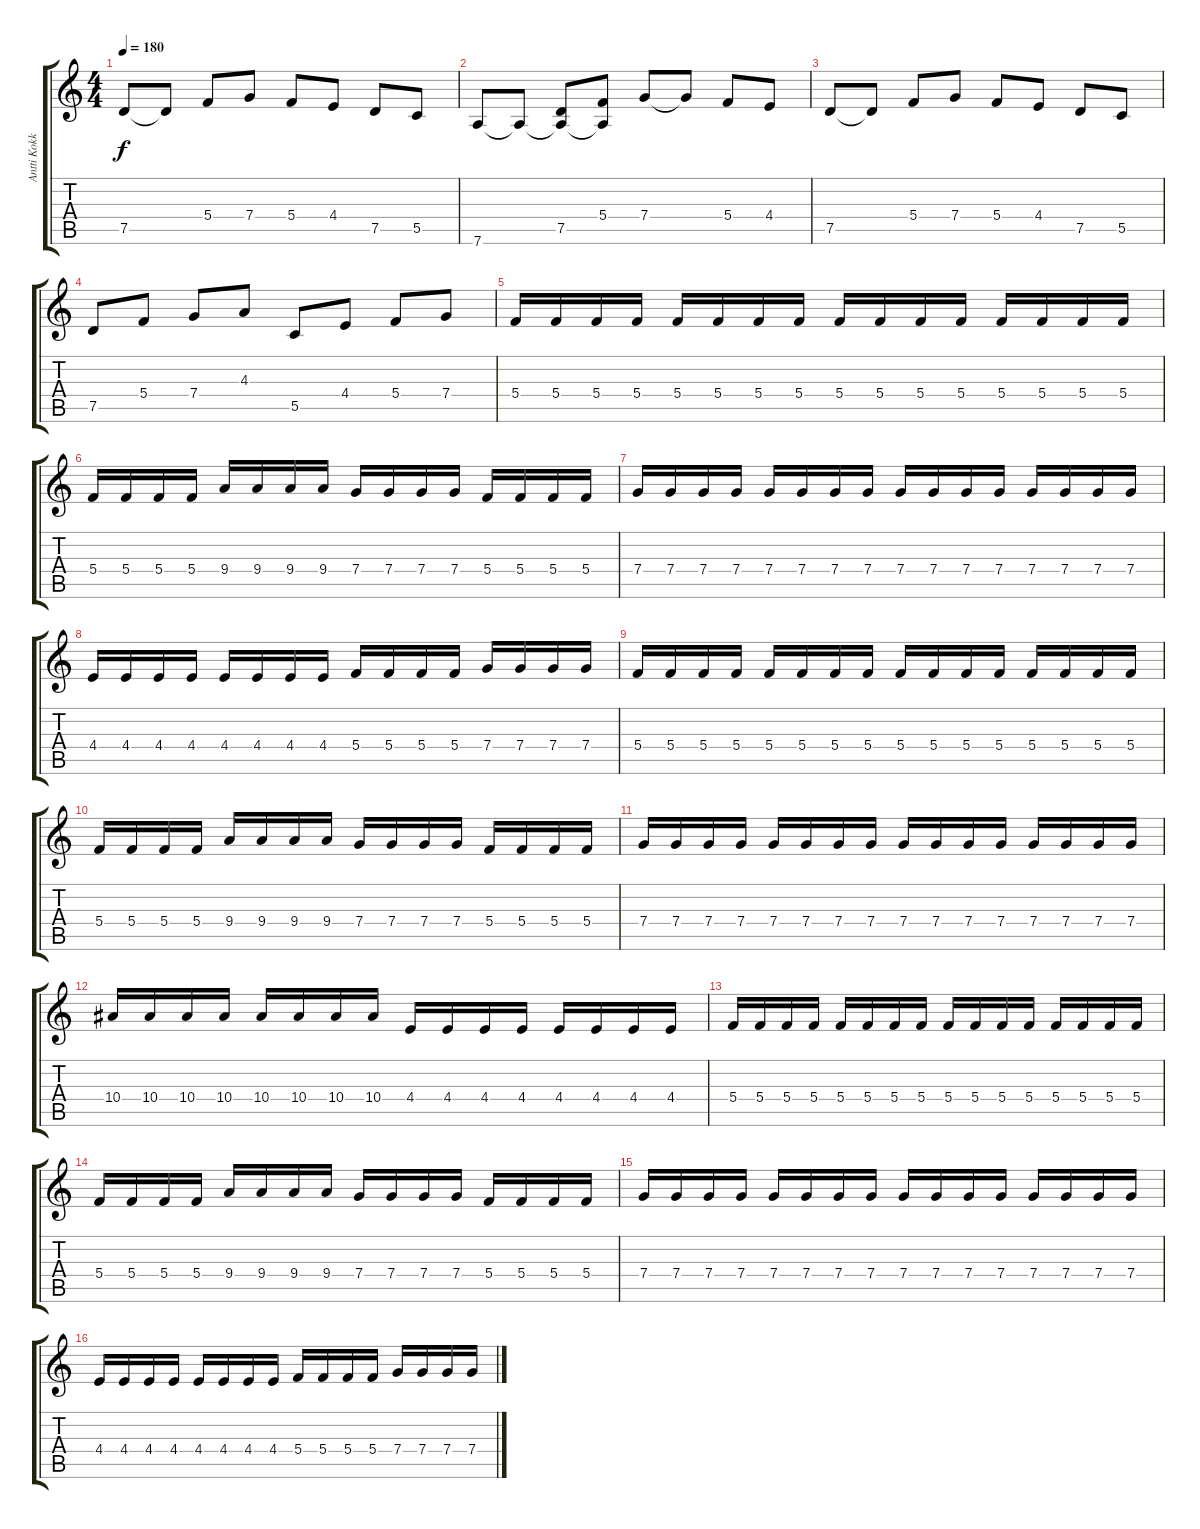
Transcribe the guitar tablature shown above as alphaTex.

\track ("Antti Kokko - Lead Guitar" "Antti Kokk") {instrument distortionguitar}
\staff {score tabs}
\tuning (D4 A3 F3 C3 G2 D2) {hide}
\ts (4 4)
\tempo 180
\clef g2
\ks c
7.5.8{dy f} 7.5{t}.8 5.4.8 7.4.8 5.4.8 4.4.8 7.5.8 5.5.8 |
7.6.8 7.6{t}.8 (7.5 7.6{t}).8 (5.4 7.6{t}).8 7.4.8 7.4{t}.8 5.4.8 4.4.8 |
7.5.8 7.5{t}.8 5.4.8 7.4.8 5.4.8 4.4.8 7.5.8 5.5.8 |
7.5.8 5.4.8 7.4.8 4.3.8 5.5.8 4.4.8 5.4.8 7.4.8 |
\section ("" "")
5.4.16 5.4.16 5.4.16 5.4.16 5.4.16 5.4.16 5.4.16 5.4.16 5.4.16 5.4.16 5.4.16 5.4.16 5.4.16 5.4.16 5.4.16 5.4.16 |
5.4.16 5.4.16 5.4.16 5.4.16 9.4.16 9.4.16 9.4.16 9.4.16 7.4.16 7.4.16 7.4.16 7.4.16 5.4.16 5.4.16 5.4.16 5.4.16 |
7.4.16 7.4.16 7.4.16 7.4.16 7.4.16 7.4.16 7.4.16 7.4.16 7.4.16 7.4.16 7.4.16 7.4.16 7.4.16 7.4.16 7.4.16 7.4.16 |
4.4.16 4.4.16 4.4.16 4.4.16 4.4.16 4.4.16 4.4.16 4.4.16 5.4.16 5.4.16 5.4.16 5.4.16 7.4.16 7.4.16 7.4.16 7.4.16 |
5.4.16 5.4.16 5.4.16 5.4.16 5.4.16 5.4.16 5.4.16 5.4.16 5.4.16 5.4.16 5.4.16 5.4.16 5.4.16 5.4.16 5.4.16 5.4.16 |
5.4.16 5.4.16 5.4.16 5.4.16 9.4.16 9.4.16 9.4.16 9.4.16 7.4.16 7.4.16 7.4.16 7.4.16 5.4.16 5.4.16 5.4.16 5.4.16 |
7.4.16 7.4.16 7.4.16 7.4.16 7.4.16 7.4.16 7.4.16 7.4.16 7.4.16 7.4.16 7.4.16 7.4.16 7.4.16 7.4.16 7.4.16 7.4.16 |
10.4.16 10.4.16 10.4.16 10.4.16 10.4.16 10.4.16 10.4.16 10.4.16 4.4.16 4.4.16 4.4.16 4.4.16 4.4.16 4.4.16 4.4.16 4.4.16 |
5.4.16 5.4.16 5.4.16 5.4.16 5.4.16 5.4.16 5.4.16 5.4.16 5.4.16 5.4.16 5.4.16 5.4.16 5.4.16 5.4.16 5.4.16 5.4.16 |
5.4.16 5.4.16 5.4.16 5.4.16 9.4.16 9.4.16 9.4.16 9.4.16 7.4.16 7.4.16 7.4.16 7.4.16 5.4.16 5.4.16 5.4.16 5.4.16 |
7.4.16 7.4.16 7.4.16 7.4.16 7.4.16 7.4.16 7.4.16 7.4.16 7.4.16 7.4.16 7.4.16 7.4.16 7.4.16 7.4.16 7.4.16 7.4.16 |
4.4.16 4.4.16 4.4.16 4.4.16 4.4.16 4.4.16 4.4.16 4.4.16 5.4.16 5.4.16 5.4.16 5.4.16 7.4.16 7.4.16 7.4.16 7.4.16
